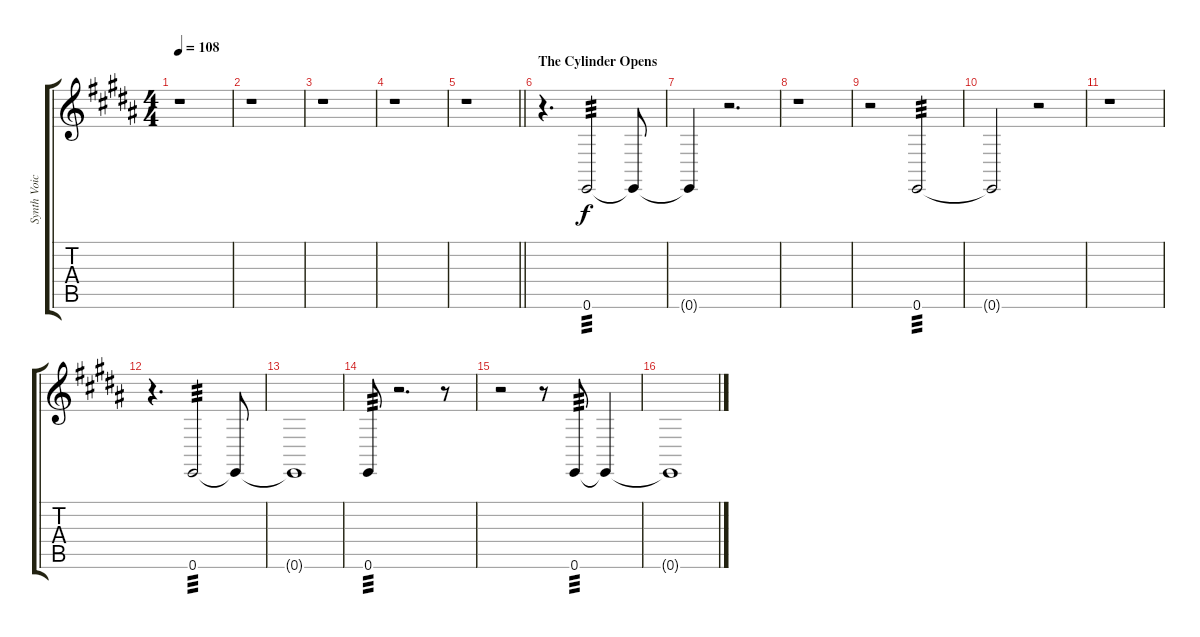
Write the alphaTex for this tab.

\track ("Synth Voice / Cylinder" "Synth Voic") {instrument synthvoice}
\staff {score tabs}
\tuning (E4 B3 G3 D3 A2 E2) {hide}
\ts (4 4)
\tempo 108
\clef g2
\ks g#minor
r.1{dy pp} |
r.1 |
r.1 |
\ks b
r.1 |
\barLineRight lightlight
\ks g#minor
r.1 |
\section ("" "The Cylinder Opens")
r.4{d balance 8 instrument guitarharmonics} 0.6.2{tp 3 dy f} 0.6{t}.8 |
0.6{t}.4 r.2{d} |
\ks b
r.1 |
\ks g#minor
r.2 0.6.2{tp 3} |
0.6{t}.2 r.2 |
r.1 |
\ks b
r.4{d} 0.6.2{tp 3} 0.6{t}.8 |
\ks g#minor
0.6{t}.1 |
0.6.8{tp 3} r.2{d} r.8 |
r.2 r.8 0.6.8{tp 3} 0.6{t}.4 |
\ks b
0.6{t}.1
